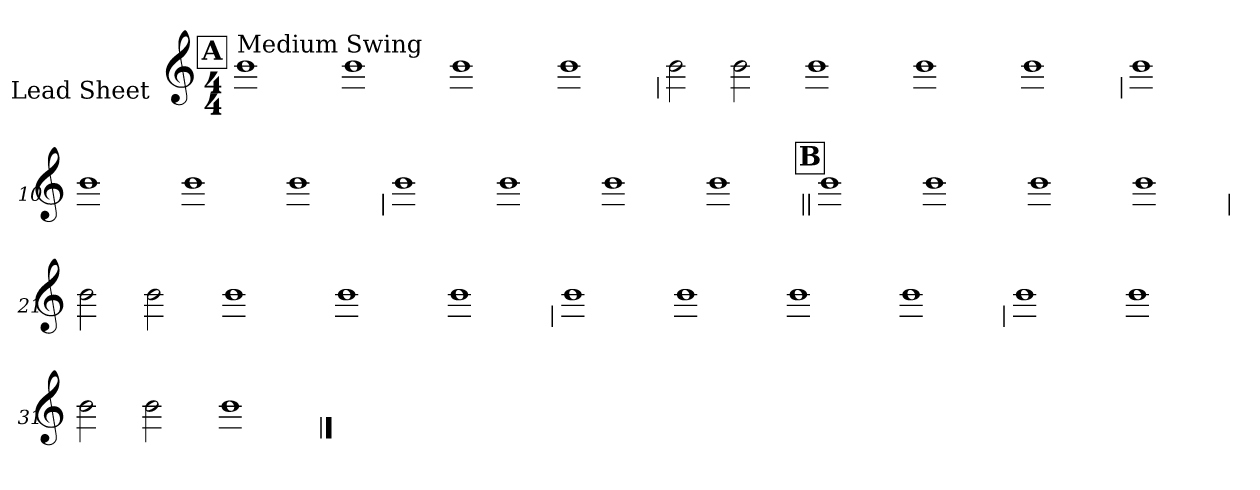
**kern
*part1
*staff1
*I"Lead Sheet
*stria0
*clefG2
*k[]
*C:
*M4/4
!!LO:REH:place=s1:a:t=A
=1||
!LO:TX:a:t=Medium Swing
1b
=2-
1b
=3-
1b
=4-
1b
!!LO:LB:g=z
=5
2b
2b
=6-
1b
=7-
1b
=8-
1b
!!LO:LB:g=z
=9
1b
=10-
1b
=11-
1b
=12-
1b
!!LO:LB:g=z
=13
1b
=14-
1b
=15-
1b
=16-
1b
!!LO:LB:g=z
!!LO:REH:place=s1:a:t=B
=17||
1b
=18-
1b
=19-
1b
=20-
1b
!!LO:LB:g=z
=21
2b
2b
=22-
1b
=23-
1b
=24-
1b
!!LO:LB:g=z
=25
1b
=26-
1b
=27-
1b
=28-
1b
!!LO:LB:g=z
=29
1b
=30-
1b
=31-
2b
2b
=32-
1b
==
*-
